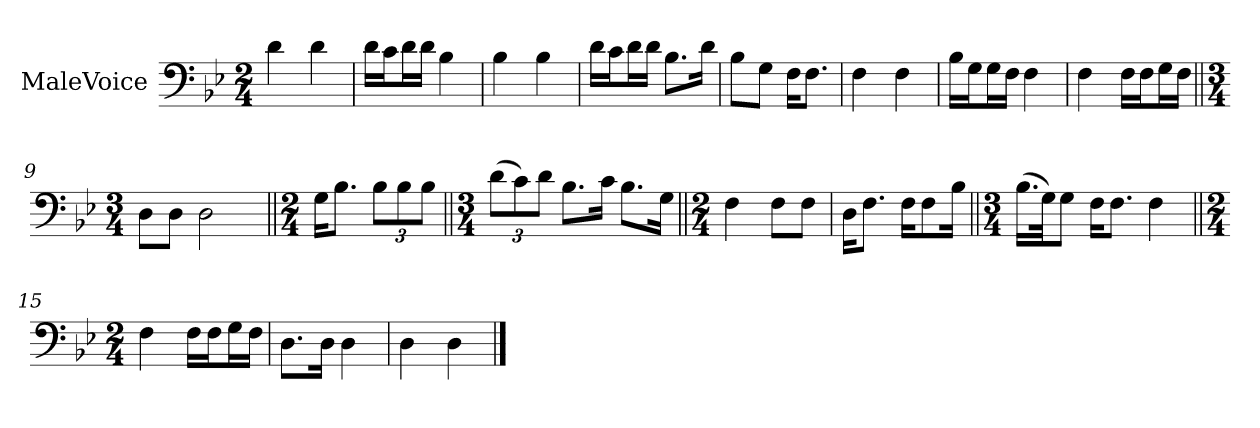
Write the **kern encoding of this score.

**kern
*part1
*staff1
*I"MaleVoice
*clefF4
*k[b-e-]
*M2/4
*MM58
=1
4d
4d
=2
16d\LL
16c\J
16d\L
16d\JJ
4B-
=3
4B-
4B-
=4
16d\LL
16c\J
16d\L
16d\JJ
8.B-\L
16d\Jk
=5
8B-\L
8G\J
16F\KL
8.F\J
=6
4F
4F
=7
16B-\LL
16G\J
16G\L
16F\JJ
4F
=8
4F
16F\LL
16F\J
16G\L
16F\JJ
=9||
*M3/4
8D\L
8D\J
2D
=10||
*M2/4
16G\KL
8.B-\J
12B-\L
12B-\
12B-\J
=11||
*M3/4
(12d\L
12c\)
12d\J
8.B-\L
16c\Jk
8.B-\L
16G\Jk
=12||
*M2/4
4F
8F\L
8F\J
=13
16D\KL
8.F\J
16F\KL
8F\
16B-\Jk
=14||
*M3/4
(16.B-\LL
32G\Jk)
8G\J
16F\KL
8.F\J
4F
=15||
*M2/4
4F
16F\LL
16F\J
16G\L
16F\JJ
=16
8.D\L
16D\Jk
4D
=17
4D
4D
==
*-
